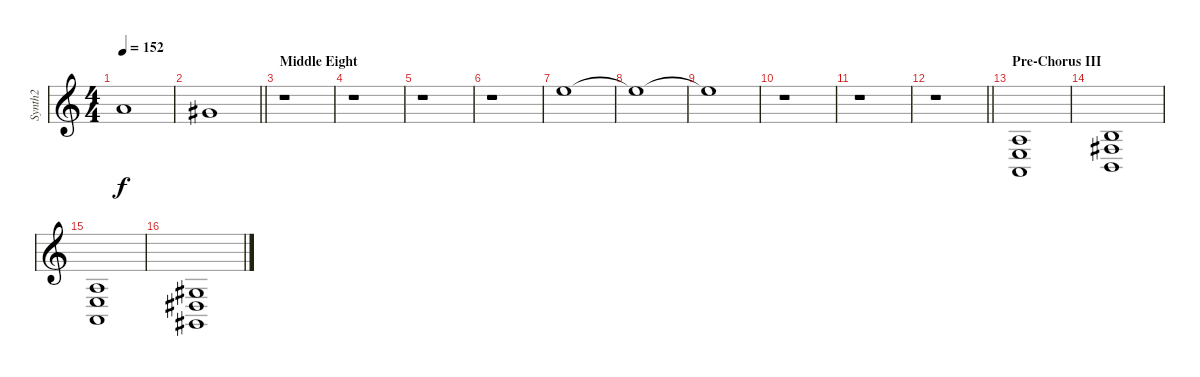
\track ("Synth2" "Synth2") {instrument synthstrings2}
\staff {score}
\tuning (E4 B3 G3 D3 A2 E2) {hide}
\ts (4 4)
\tempo 152
\clef g2
\ks c
10.2.1{dy f} |
\barLineRight lightlight
9.2.1 |
\section ("" "Middle Eight")
r.1 |
r.1 |
r.1 |
r.1 |
17.2.1 |
17.2{t}.1 |
17.2{t}.1 |
r.1 |
r.1 |
\barLineRight lightlight
r.1 |
\section ("" "Pre-Chorus III")
(7.4 7.5 5.6).1{volume 6} |
(9.4 9.5 7.6).1 |
(7.4 7.5 5.6).1{volume 9 instrument brightacousticpiano} |
(6.4 6.5 4.6).1
